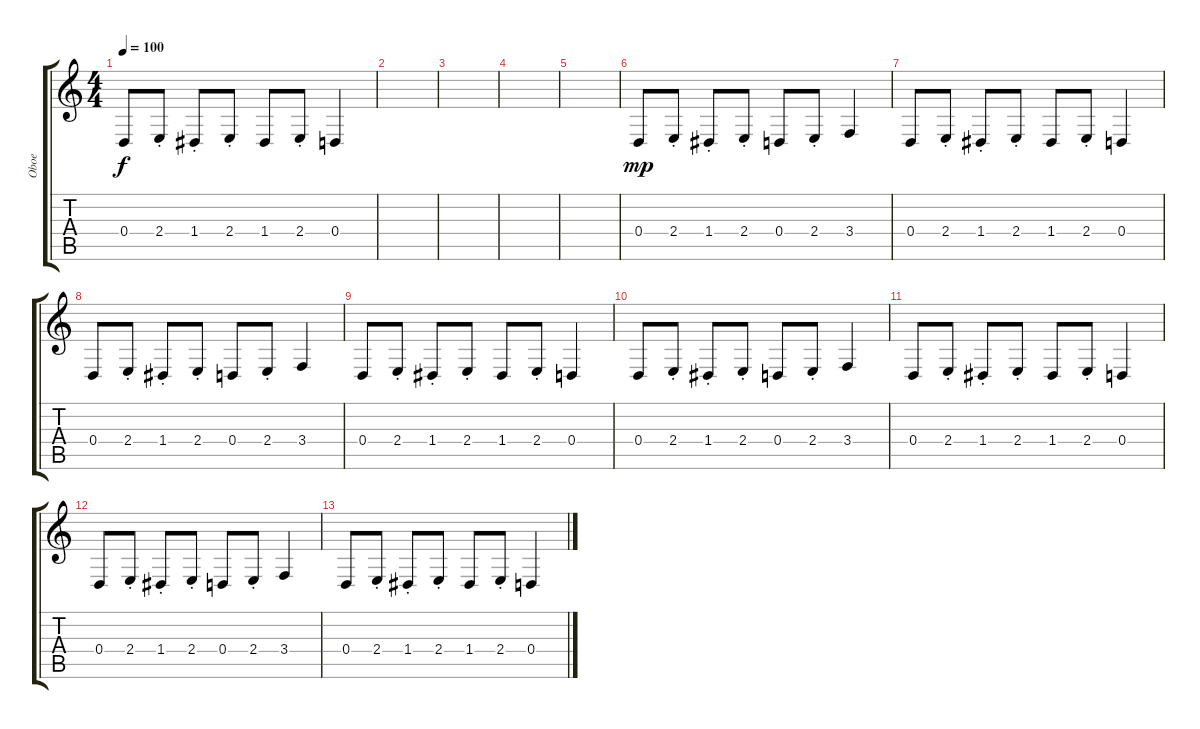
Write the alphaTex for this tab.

\track ("Oboe" "Oboe") {instrument oboe}
\staff {score tabs}
\tuning (E4 B3 G3 D3 A2 E2) {hide}
\ts (4 4)
\tempo 100
\clef g2
\ks c
0.4.8{dy f} 2.4{st}.8 1.4{st}.8 2.4{st}.8 1.4.8 2.4{st}.8 0.4.4 |
|
|
|
|
0.4.8{dy mp} 2.4{st}.8 1.4{st}.8 2.4{st}.8 0.4.8 2.4{st}.8 3.4.4 |
0.4.8 2.4{st}.8 1.4{st}.8 2.4{st}.8 1.4.8 2.4{st}.8 0.4.4 |
0.4.8 2.4{st}.8 1.4{st}.8 2.4{st}.8 0.4.8 2.4{st}.8 3.4.4 |
0.4.8 2.4{st}.8 1.4{st}.8 2.4{st}.8 1.4.8 2.4{st}.8 0.4.4 |
0.4.8 2.4{st}.8 1.4{st}.8 2.4{st}.8 0.4.8 2.4{st}.8 3.4.4 |
0.4.8 2.4{st}.8 1.4{st}.8 2.4{st}.8 1.4.8 2.4{st}.8 0.4.4 |
0.4.8 2.4{st}.8 1.4{st}.8 2.4{st}.8 0.4.8 2.4{st}.8 3.4.4 |
0.4.8 2.4{st}.8 1.4{st}.8 2.4{st}.8 1.4.8 2.4{st}.8 0.4.4
